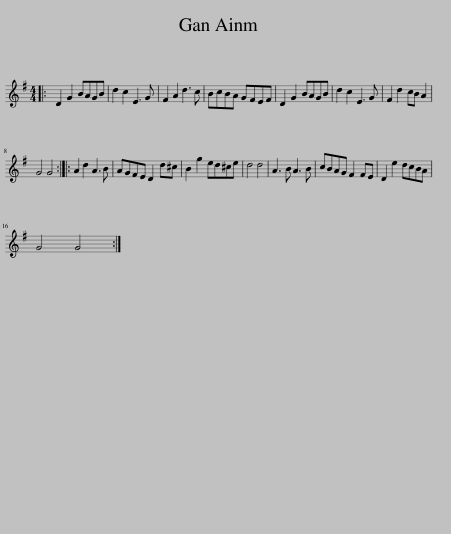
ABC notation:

X:1
L:1/8
M:4/4
I:linebreak $
K:G
V:1 treble
V:1
|: D2 G2 BAGB | d2 c2 E3 G | F2 A2 d3 c | BcBA GFEF | D2 G2 BAGB | %5
 d2 c2 E3 G | F2 d2 cB A2 |$ G4 G4 :: A2 d2 A3 B | AGFE D2 d^c | %10
 B2 g2 ed^ce | d4 d4 | A3 B A3 B | cBAG F2 FE | D2 e2 dcBA |$ %15
 G4 G4 :| %16
